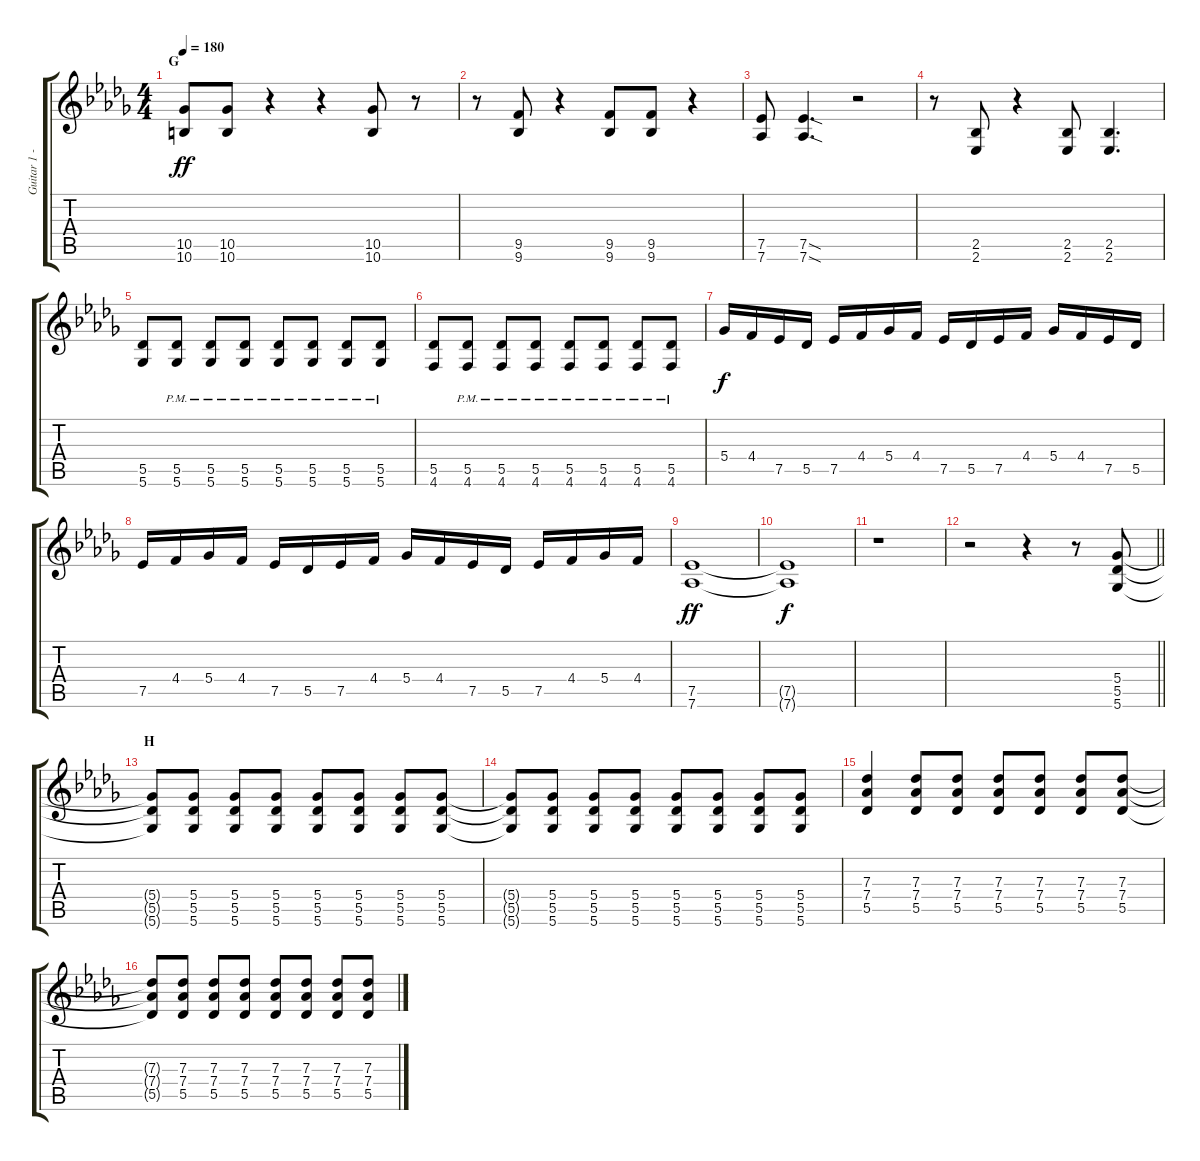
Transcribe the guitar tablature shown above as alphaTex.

\track ("Guitar 1 - Hiroshi" "Guitar 1 -") {instrument distortionguitar}
\staff {score tabs}
\tuning (Eb4 Bb3 Gb3 Db3 Ab2 Db2) {hide}
\ts (4 4)
\section ("" "G")
\tempo 180
\clef g2
\ks db
(10.5 10.6).8{dy ff} (10.5 10.6).8 r.4 r.4 (10.5 10.6).8 r.8 |
r.8 (9.5 9.6).8 r.4 (9.5 9.6).8 (9.5 9.6).8 r.4 |
(7.5 7.6).8 (7.5{sod} 7.6{sod}).4{d} r.2 |
r.8 (2.5 2.6).8 r.4 (2.5 2.6).8 (2.5 2.6).4{d} |
(5.5 5.6).8 (5.5{pm} 5.6{pm}).8 (5.5{pm} 5.6{pm}).8 (5.5{pm} 5.6{pm}).8 (5.5{pm} 5.6{pm}).8 (5.5{pm} 5.6{pm}).8 (5.5{pm} 5.6{pm}).8 (5.5{pm} 5.6{pm}).8 |
(5.5 4.6).8 (5.5{pm} 4.6{pm}).8 (5.5{pm} 4.6{pm}).8 (5.5{pm} 4.6{pm}).8 (5.5{pm} 4.6{pm}).8 (5.5{pm} 4.6{pm}).8 (5.5{pm} 4.6{pm}).8 (5.5{pm} 4.6{pm}).8 |
5.4.16{dy f} 4.4.16 7.5.16 5.5.16 7.5.16 4.4.16 5.4.16 4.4.16 7.5.16 5.5.16 7.5.16 4.4.16 5.4.16 4.4.16 7.5.16 5.5.16 |
7.5.16 4.4.16 5.4.16 4.4.16 7.5.16 5.5.16 7.5.16 4.4.16 5.4.16 4.4.16 7.5.16 5.5.16 7.5.16 4.4.16 5.4.16 4.4.16 |
(7.5 7.6).1{dy ff} |
(7.5{t} 7.6{t}).1{dy f} |
r.1 |
\barLineRight lightlight
r.2 r.4 r.8 (5.4 5.5 5.6).8 |
\section ("" "H")
(5.4{t} 5.5{t} 5.6{t}).8 (5.4 5.5 5.6).8 (5.4 5.5 5.6).8 (5.4 5.5 5.6).8 (5.4 5.5 5.6).8 (5.4 5.5 5.6).8 (5.4 5.5 5.6).8 (5.4 5.5 5.6).8 |
(5.4{t} 5.5{t} 5.6{t}).8 (5.4 5.5 5.6).8 (5.4 5.5 5.6).8 (5.4 5.5 5.6).8 (5.4 5.5 5.6).8 (5.4 5.5 5.6).8 (5.4 5.5 5.6).8 (5.4 5.5 5.6).8 |
(7.3 7.4 5.5).4 (7.3 7.4 5.5).8 (7.3 7.4 5.5).8 (7.3 7.4 5.5).8 (7.3 7.4 5.5).8 (7.3 7.4 5.5).8 (7.3 7.4 5.5).8 |
(7.3{t} 7.4{t} 5.5{t}).8 (7.3 7.4 5.5).8 (7.3 7.4 5.5).8 (7.3 7.4 5.5).8 (7.3 7.4 5.5).8 (7.3 7.4 5.5).8 (7.3 7.4 5.5).8 (7.3 7.4 5.5).8
